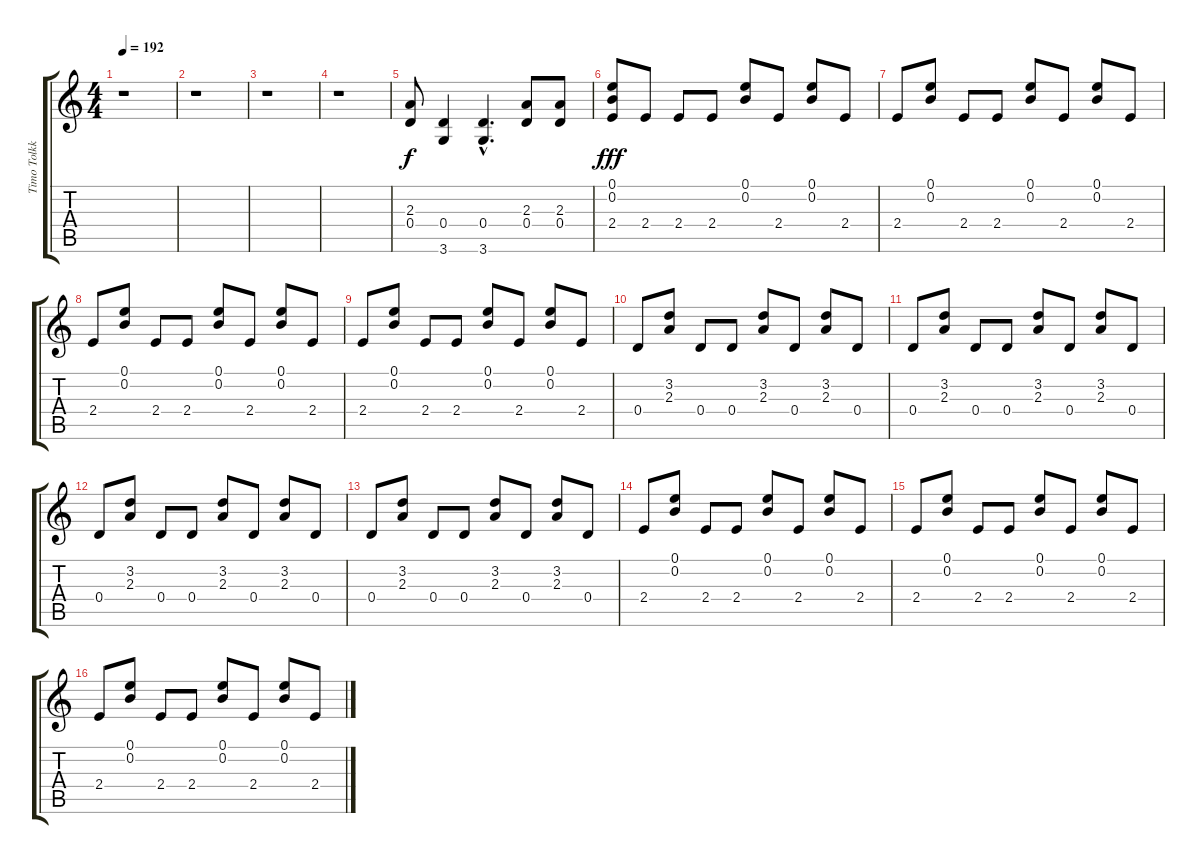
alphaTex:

\track ("Timo Tolkki" "Timo Tolkk") {instrument distortionguitar}
\staff {score tabs}
\tuning (E4 B3 G3 D3 A2 E2) {hide}
\ts (4 4)
\tempo 192
\clef g2
\ks c
r.1{dy f} |
r.1 |
r.1 |
r.1 |
(2.3 0.4).8 (0.4 3.6).4 (0.4{hac} 3.6{hac}).4{d} (2.3 0.4).8 (2.3 0.4).8 |
(0.1 0.2 2.4).8{dy fff} 2.4.8 2.4.8 2.4.8 (0.1 0.2).8 2.4.8 (0.1 0.2).8 2.4.8 |
2.4.8 (0.1 0.2).8 2.4.8 2.4.8 (0.1 0.2).8 2.4.8 (0.1 0.2).8 2.4.8 |
2.4.8 (0.1 0.2).8 2.4.8 2.4.8 (0.1 0.2).8 2.4.8 (0.1 0.2).8 2.4.8 |
2.4.8 (0.1 0.2).8 2.4.8 2.4.8 (0.1 0.2).8 2.4.8 (0.1 0.2).8 2.4.8 |
0.4.8 (3.2 2.3).8 0.4.8 0.4.8 (3.2 2.3).8 0.4.8 (3.2 2.3).8 0.4.8 |
0.4.8 (3.2 2.3).8 0.4.8 0.4.8 (3.2 2.3).8 0.4.8 (3.2 2.3).8 0.4.8 |
0.4.8 (3.2 2.3).8 0.4.8 0.4.8 (3.2 2.3).8 0.4.8 (3.2 2.3).8 0.4.8 |
0.4.8 (3.2 2.3).8 0.4.8 0.4.8 (3.2 2.3).8 0.4.8 (3.2 2.3).8 0.4.8 |
2.4.8 (0.1 0.2).8 2.4.8 2.4.8 (0.1 0.2).8 2.4.8 (0.1 0.2).8 2.4.8 |
2.4.8 (0.1 0.2).8 2.4.8 2.4.8 (0.1 0.2).8 2.4.8 (0.1 0.2).8 2.4.8 |
2.4.8 (0.1 0.2).8 2.4.8 2.4.8 (0.1 0.2).8 2.4.8 (0.1 0.2).8 2.4.8
